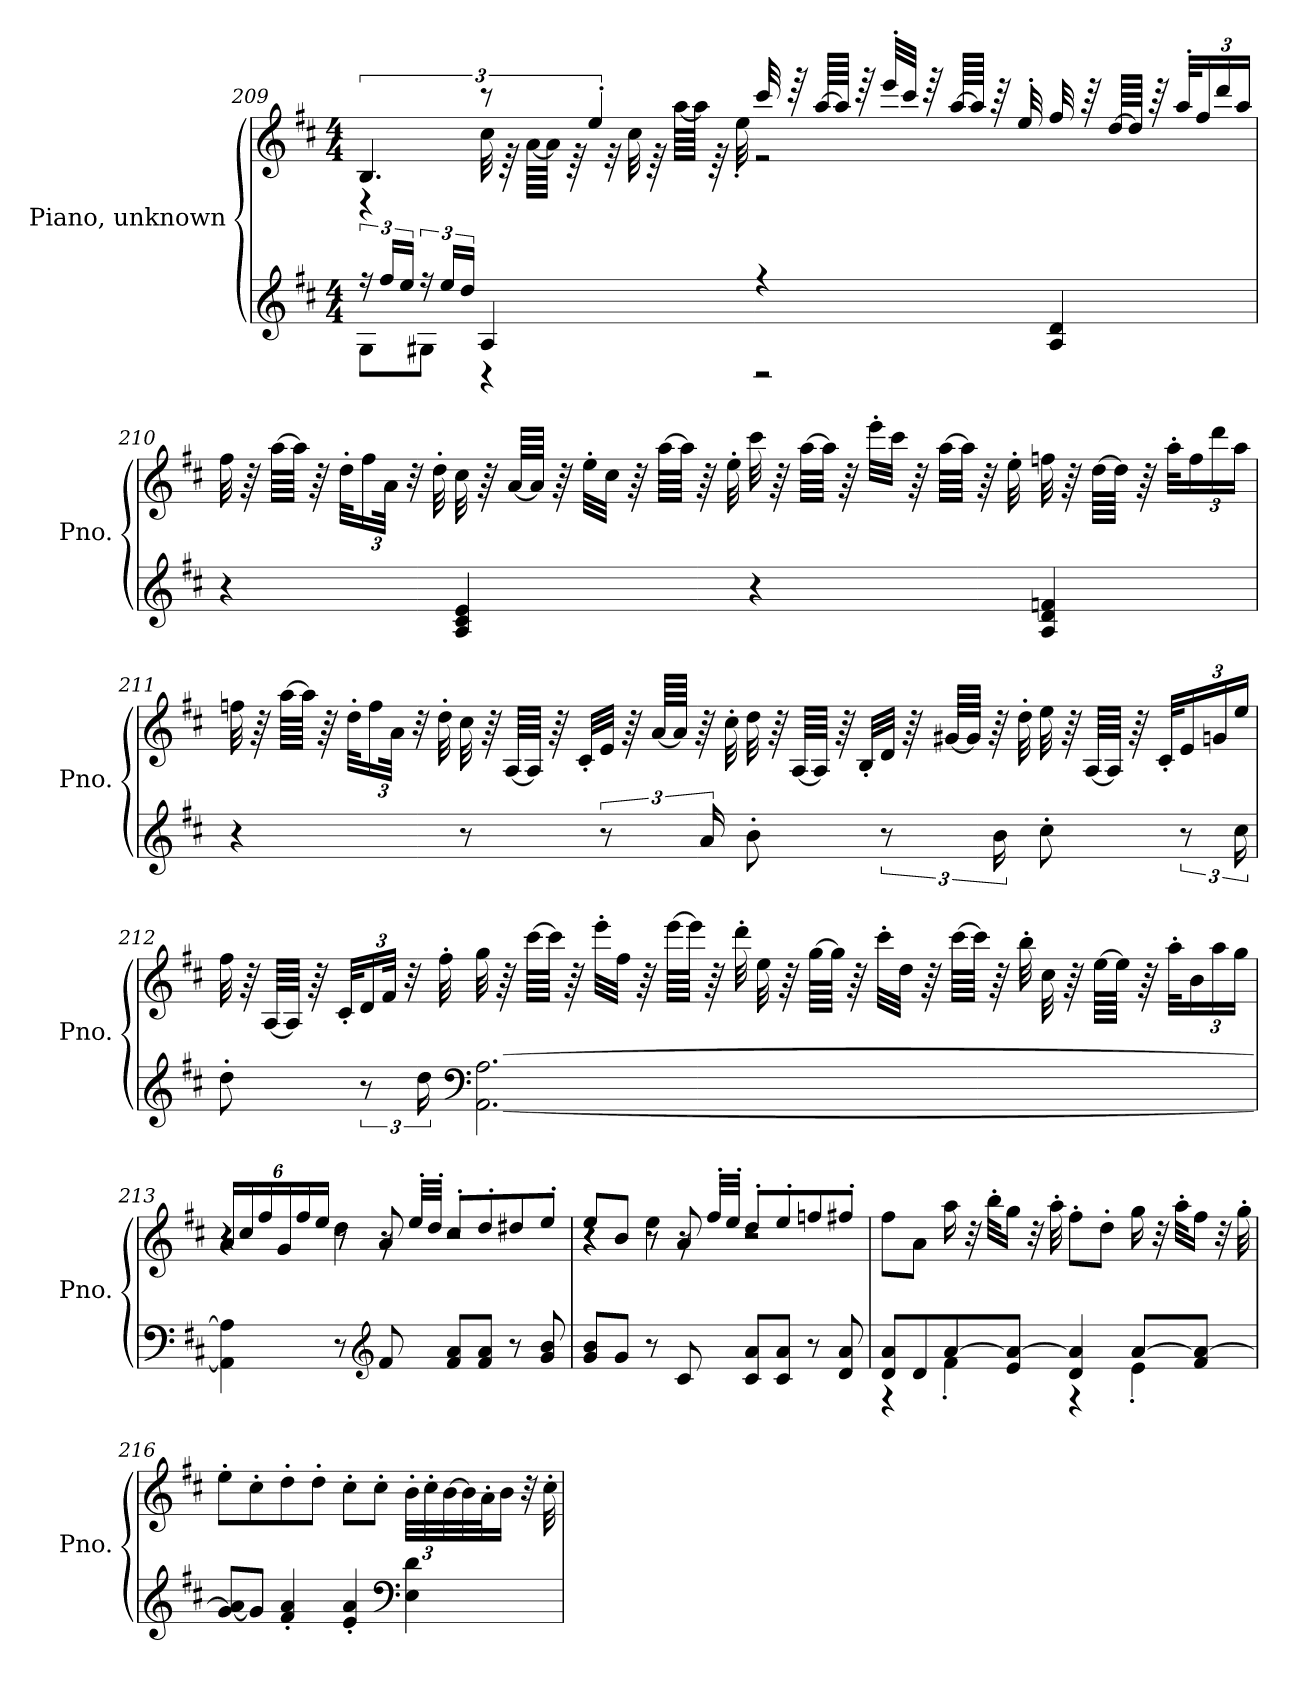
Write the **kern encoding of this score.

**kern	**kern
*part1	*part1
*staff2	*staff1
*I"Piano, unknown	*
*I'Pno.	*
!!LO:PB:g=z
*clefG2	*clefG2
*k[f#c#]	*k[f#c#]
*M4/4	*M4/4
=209	=209
*^	*^
24r	8G\L	6.B/	4r
24ff#/LL	.	.	.
24ee/JJ	.	.	.
24r	8G#X\J	.	.
24ee/LL	.	.	.
24dd/JJ	.	.	.
4A/	4r	12r	32cc#\
.	.	.	64r
.	.	.	[64a\LLLL
.	.	.	64a\JJJJ]
.	.	.	64r
.	.	6ee'/	.
.	.	.	32r
.	.	.	32cc#\
.	.	.	64r
.	.	.	[64aa\LLLL
.	.	.	64aa\JJJJ]
.	.	.	64r
.	.	.	32ee'\
4r	2r	32ccc#/	2r
.	.	64r	.
.	.	[64aa/LLLL	.
.	.	64aa/JJJJ]	.
.	.	64r	.
.	.	32eee'/LLL	.
.	.	32ccc#/JJJ	.
.	.	64r	.
.	.	[64aa/LLLL	.
.	.	64aa/JJJJ]	.
.	.	64r	.
.	.	32ee'/	.
4A/ 4d/	.	32ff#/	.
.	.	64r	.
.	.	[64dd/LLLL	.
.	.	64dd/JJJJ]	.
.	.	64r	.
.	.	32aa'/KLL	.
*	*	*Xbrackettup	*
.	.	24ff#/	.
.	.	24ddd/	.
.	.	24aa/JJ	.
*v	*v	*	*
*	*v	*v
!!LO:LB:g=z
=210	=210
4r	32ff#\
.	64r
.	[64aa\LLLL
.	64aa\JJJJ]
.	64r
.	32dd'\KLL
.	24ff#\
.	48a\JJk
.	32r
.	32dd'\
4A/ 4c#/ 4e/	32cc#\
.	64r
.	[64a/LLLL
.	64a/JJJJ]
.	64r
.	32ee'\LLL
.	32cc#\JJJ
.	64r
.	[64aa\LLLL
.	64aa\JJJJ]
.	64r
.	32ee'\
4r	32ccc#\
.	64r
.	[64aa\LLLL
.	64aa\JJJJ]
.	64r
.	32eee'\LLL
.	32ccc#\JJJ
.	64r
.	[64aa\LLLL
.	64aa\JJJJ]
.	64r
.	32ee'\
4A/ 4d/ 4fn/	32ffn\
.	64r
.	[64dd\LLLL
.	64dd\JJJJ]
.	64r
.	32aa'\KLL
.	24ff\
.	24ddd\
.	24aa\JJ
!!LO:LB:g=z
=211	=211
4r	32ffn\
.	64r
.	[64aa\LLLL
.	64aa\JJJJ]
.	64r
.	32dd'\KLL
.	24ff\
.	48a\JJk
.	32r
.	32dd'\
8r	32cc#\
.	64r
.	[64A/LLLL
.	64A/JJJJ]
.	64r
.	32c#'/LLL
12r	32e/JJJ
.	64r
.	[64a/LLLL
.	64a/JJJJ]
.	64r
24a/	.
.	32cc#'\
8b'\	32dd\
.	64r
.	[64A/LLLL
.	64A/JJJJ]
.	64r
.	32B'/LLL
12r	32d/JJJ
.	64r
.	[64g#X/LLLL
.	64g#/JJJJ]
.	64r
24b\	.
.	32dd'\
8cc#'\	32ee\
.	64r
.	[64A/LLLL
.	64A/JJJJ]
.	64r
.	32c#'/KLL
12r	24e/
.	24gn/
24cc#\	24ee/JJ
!!LO:LB:g=z
=212	=212
8dd'\	32ff#\
.	64r
.	[64A/LLLL
.	64A/JJJJ]
.	64r
.	32c#'/KLL
12r	24d/
.	48f#/JJk
.	32r
24dd\	.
.	32ff#'\
*clefF4	*
[2.AA\ [2.A\	32gg\
.	64r
.	[64ccc#\LLLL
.	64ccc#\JJJJ]
.	64r
.	32eee'\LLL
.	32ff#\JJJ
.	64r
.	[64eee\LLLL
.	64eee\JJJJ]
.	64r
.	32ddd'\
.	32ee\
.	64r
.	[64gg\LLLL
.	64gg\JJJJ]
.	64r
.	32ccc#'\LLL
.	32dd\JJJ
.	64r
.	[64ccc#\LLLL
.	64ccc#\JJJJ]
.	64r
.	32bb'\
.	32cc#\
.	64r
.	[64ee\LLLL
.	64ee\JJJJ]
.	64r
.	32aa'\KLL
.	24b\
.	24aa\
.	24gg\JJ
!!LO:LB:g=z
=213	=213
*	*^
*	*	*^
4AA\] 4A\]	24a/LL	4r	4r
.	24cc#/	.	.
.	24ff#/	.	.
.	24g/	.	.
.	24ff#/	.	.
.	24ee/JJ	.	.
8r	8r	4dd\	8r
*clefG2	*	*	*
8f#/	16r	.	8a/
.	32ee'/LLL	.	.
.	32dd'/JJJ	.	.
8f#/ 8a/L	8cc#'/L	2r	2r
8f#/ 8a/J	8dd'/	.	.
8r	8dd#X/	.	.
8g/ 8b/	8ee'/J	.	.
=214	=214	=214	=214
8g/ 8b/L	8ee/L	4r	4r
8g/J	8b/J	.	.
8r	8r	4ee\	8r
8c#/	16r	.	8a/
.	32ff#'/LLL	.	.
.	32ee'/JJJ	.	.
8c#/ 8a/L	8dd'/L	2r	2r
8c#/ 8a/J	8ee'/	.	.
8r	8ffn/	.	.
8d/ 8a/	8ff#X'/J	.	.
*	*v	*v	*v
!!LO:LB:g=z
=215	=215
*^	*
8d/ 8a/L	4r	8ff#\L
8d/	.	8a\J
[8a/	4f#'\	16aa\
.	.	32r
.	.	32bb'\KLL
8e/ 8a/_J	.	16gg\JJ
.	.	32r
.	.	32aa'\
4d/ 4a/]	4r	8ff#'\L
.	.	8dd'\J
[8a/L	4e'\	16gg\
.	.	32r
.	.	32aa'\KLL
8f#/ 8a/_J	.	16ff#\JJ
.	.	32r
.	.	32gg'\
*v	*v	*
=216	=216
[8g/ 8a/]L	8ee'\L
8g/J]	8cc#'\
4f#/' 4a/'	8dd'\
.	8dd'\J
4e/' 4a/'	8cc#'\L
.	8cc#'\J
*clefF4	*
4E\ 4d\	48b'\LLL
.	48cc#'\
.	[48b\
.	32b\]
.	32a'\J
.	16b\JJ
.	32r
.	32cc#'\
=	=
*-	*-
